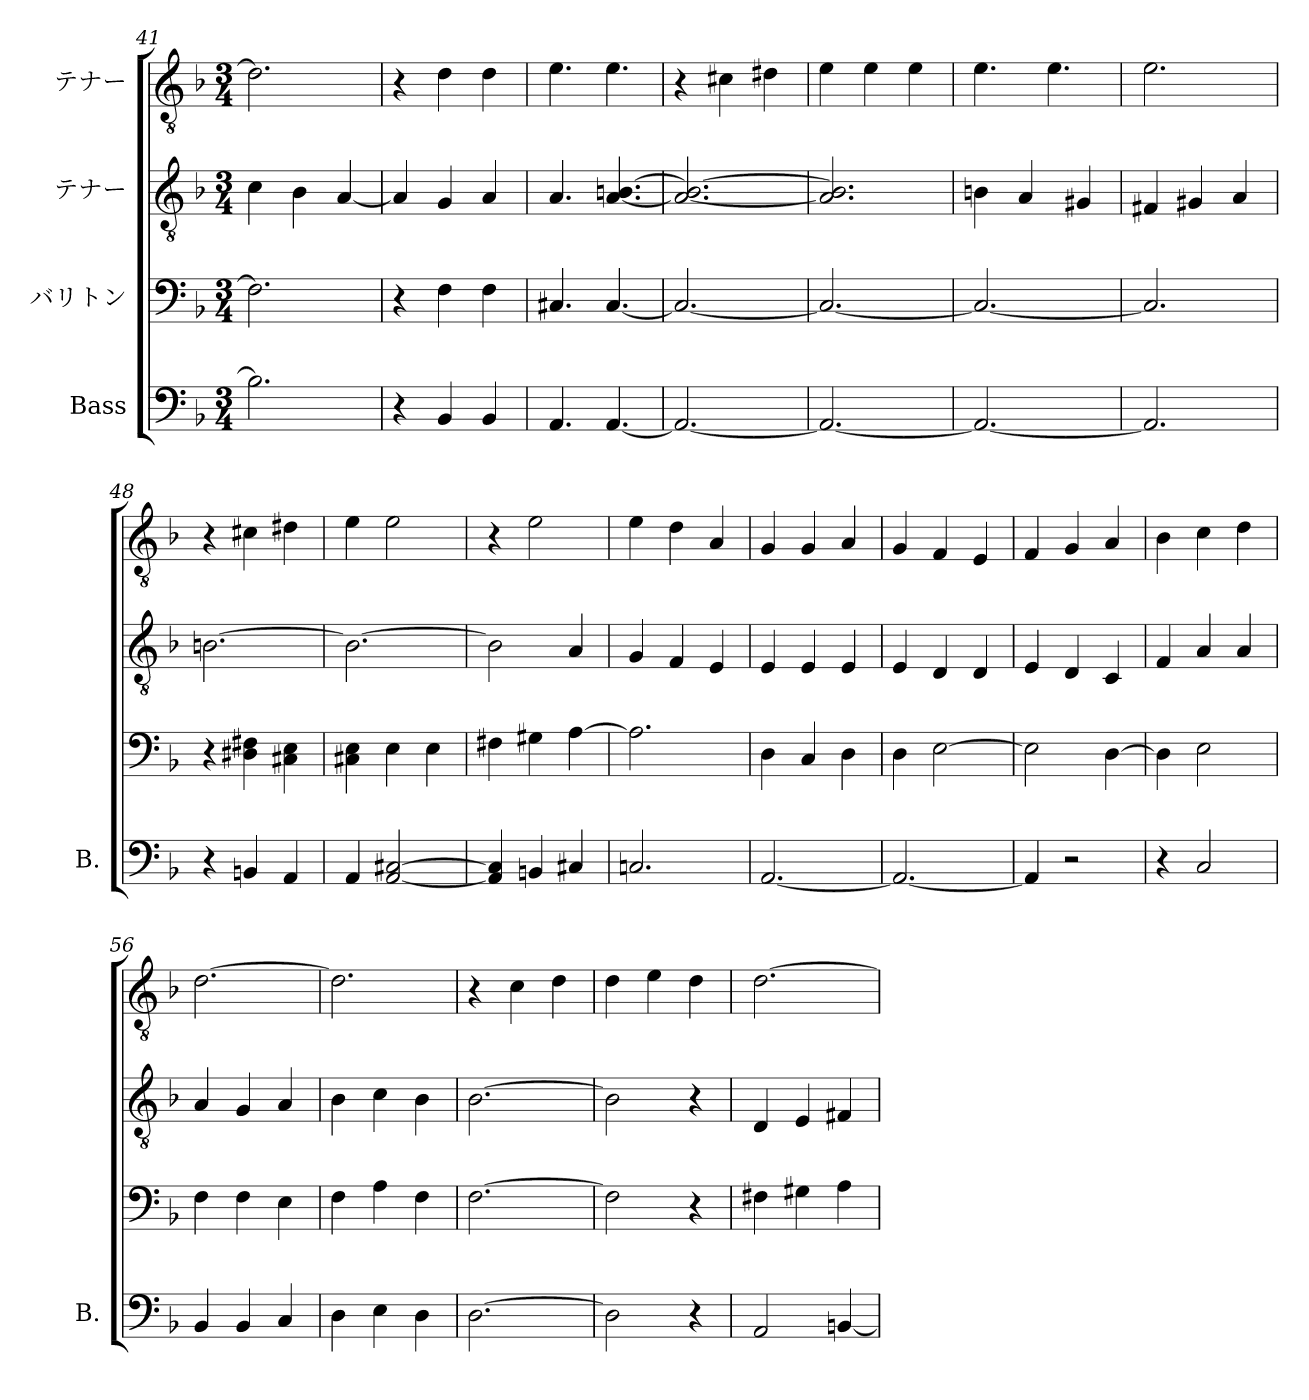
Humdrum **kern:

**kern	**kern	**kern	**kern
*part4	*part3	*part2	*part1
*staff4	*staff3	*staff2	*staff1
*I"Bass	*I"バリトン	*I"テナー	*I"テナー
*I'B.	*	*	*
*clefF4	*clefF4	*clefGv2	*clefGv2
*k[b-]	*k[b-]	*k[b-]	*k[b-]
*M3/4	*M3/4	*M3/4	*M3/4
=41	=41	=41	=41
2.B-\]	2.F\]	4c\	2.d\]
.	.	4B-\	.
.	.	[4A/	.
=42	=42	=42	=42
4r	4r	4A/]	4r
4BB-/	4F\	4G/	4d\
4BB-/	4F\	4A/	4d\
=43	=43	=43	=43
4.AA/	4.C#X/	4.A/	4.e\
[4.AA/	[4.C#/	[4.A/ [4.Bn/	4.e\
=44	=44	=44	=44
2.AA/_	2.C#/_	2.A/_ 2.B/_	4r
.	.	.	4c#X\
.	.	.	4d#X\
!!LO:LB:g=z
=45	=45	=45	=45
2.AA/_	2.C#/_	2.A/] 2.B/]	4e\
.	.	.	4e\
.	.	.	4e\
=46	=46	=46	=46
2.AA/_	2.C#/_	4Bn\	4.e\
.	.	4A/	.
.	.	.	4.e\
.	.	4G#X/	.
=47	=47	=47	=47
2.AA/]	2.C#/]	4F#X/	2.e\
.	.	4G#X/	.
.	.	4A/	.
=48	=48	=48	=48
4r	4r	[2.Bn\	4r
4BBn/	4D#X\ 4F#X\	.	4c#X\
4AA/	4C#X\ 4E\	.	4d#X\
=49	=49	=49	=49
4AA/	4C#X\ 4E\	2.B\_	4e\
[2AA/ [2C#X/	4E\	.	2e\
.	4E\	.	.
=50	=50	=50	=50
*	*	*	*^
4AA/] 4C#/]	4F#X\	2B\]	4r	2ryy
*	*	*	*MM144	*
4BBn/	4G#X\	.	2e\	.
*	*	*	*MM132	*
4C#X/	[4A\	4A/	.	4ryy
*	*	*	*v	*v
!!LO:PB:g=z
=51	=51	=51	=51
*	*	*	*MM138
2.Cn/	2.A\]	4G/	4e\
*	*	*	*MM144
.	.	4F/	4d\
*	*	*	*MM150
.	.	4E/	4A/
=52	=52	=52	=52
*	*	*	*MM156
[2.AA/	4D\	4E/	4G/
.	4C/	4E/	4G/
.	4D\	4E/	4A/
=53	=53	=53	=53
2.AA/_	4D\	4E/	4G/
.	[2E\	4D/	4F/
.	.	4D/	4E/
=54	=54	=54	=54
4AA/]	2E\]	4E/	4F/
2r	.	4D/	4G/
.	[4D\	4C/	4A/
=55	=55	=55	=55
4r	4D\]	4F/	4B-\
2C/	2E\	4A/	4c\
.	.	4A/	4d\
=56	=56	=56	=56
4BB-/	4F\	4A/	[2.d\
4BB-/	4F\	4G/	.
4C/	4E\	4A/	.
!!LO:LB:g=z
=57	=57	=57	=57
4D\	4F\	4B-\	2.d\]
4E\	4A\	4c\	.
4D\	4F\	4B-\	.
=58	=58	=58	=58
[2.D\	[2.F\	[2.B-\	4r
*	*	*	*MM144
.	.	.	4c\
.	.	.	4d\
=59	=59	=59	=59
2D\]	2F\]	2B-\]	4d\
.	.	.	4e\
4r	4r	4r	4d\
=60	=60	=60	=60
*	*	*	*MM156
2AA/	4F#X\	4D/	[2.d\
.	4G#X\	4E/	.
[4BBn/	4A\	4F#X/	.
=	=	=	=
*-	*-	*-	*-
